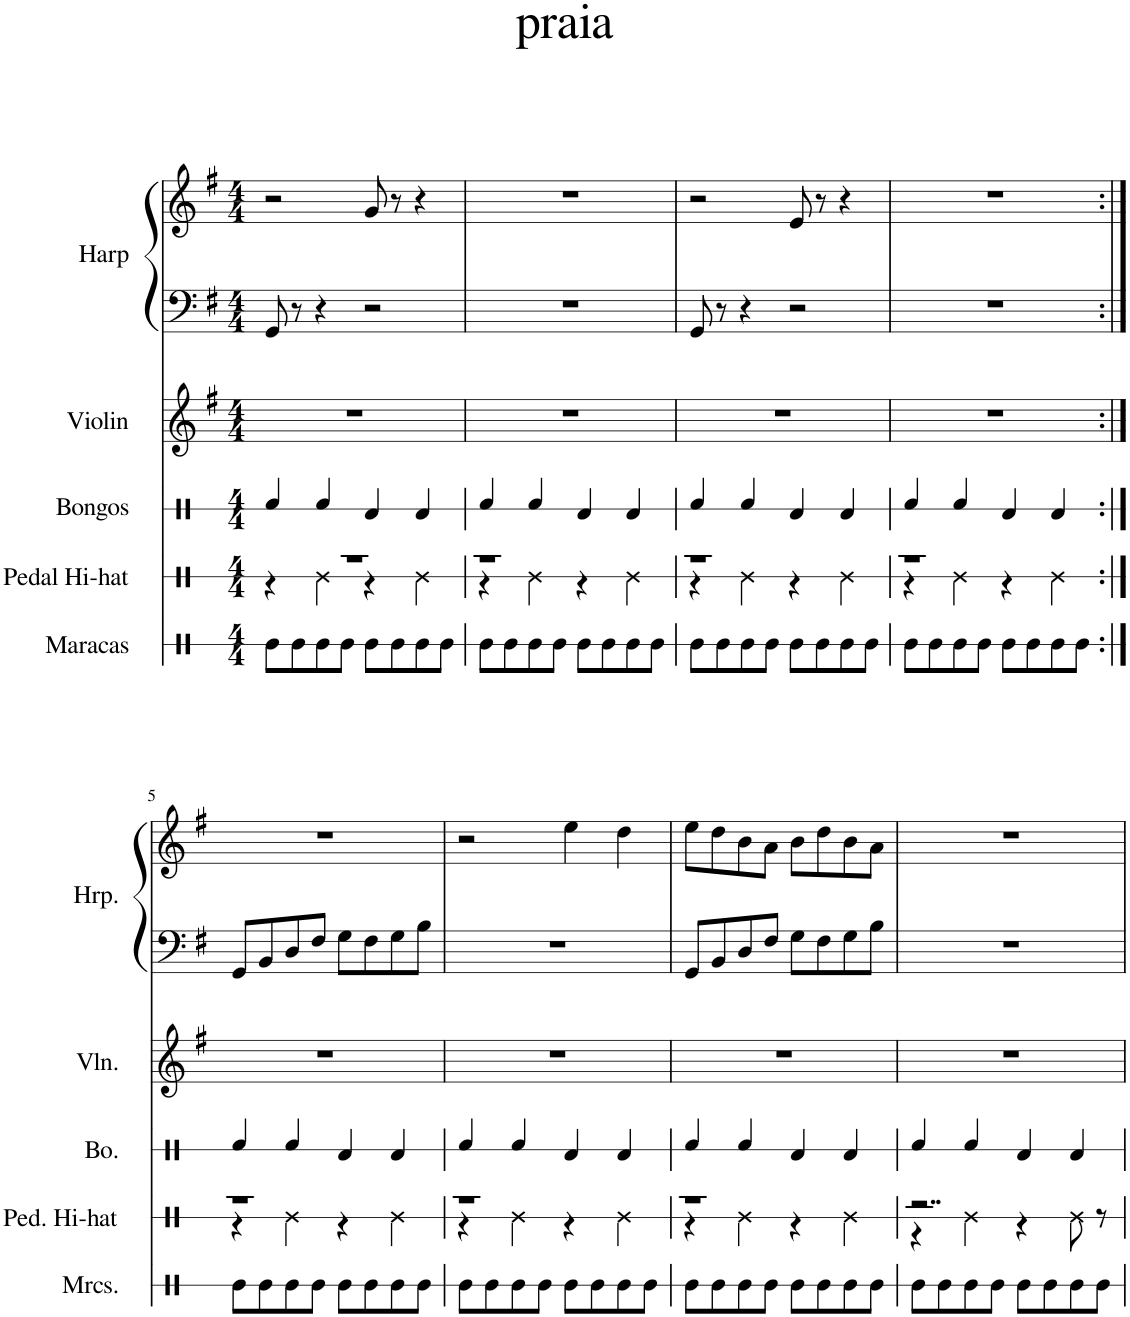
**kern	**kern	**kern	**kern	**kern	**kern
*part5	*part4	*part3	*part2	*part1	*part1
*staff6	*staff5	*staff4	*staff3	*staff2	*staff1
*I"Maracas	*I"Pedal Hi-hat	*I"Bongos	*I"Violin	*I"Harp	*
*I'Mrcs.	*I'Ped. Hi-hat	*I'Bo.	*I'Vln.	*I'Hrp.	*
*stria1	*stria1	*stria1	*	*	*
*clefX	*clefX	*clefX	*clefG2	*clefF4	*clefG2
*k[]	*k[]	*k[]	*k[f#]	*k[f#]	*k[f#]
*M4/4	*M4/4	*M4/4	*M4/4	*M4/4	*M4/4
=1	=1	=1	=1	=1	=1
*	*^	*	*	*	*
8Re\L	1r	4r	4Rf/	1r	8GG/	2r
8Re\	.	.	.	.	8r	.
8Re\	.	4Re\	4Rf/	.	4r	.
8Re\J	.	.	.	.	.	.
8Re\L	.	4r	4Rd/	.	2r	8g/
8Re\	.	.	.	.	.	8r
8Re\	.	4Re\	4Rd/	.	.	4r
8Re\J	.	.	.	.	.	.
=2	=2	=2	=2	=2	=2	=2
8Re\L	1r	4r	4Rf/	1r	1r	1r
8Re\	.	.	.	.	.	.
8Re\	.	4Re\	4Rf/	.	.	.
8Re\J	.	.	.	.	.	.
8Re\L	.	4r	4Rd/	.	.	.
8Re\	.	.	.	.	.	.
8Re\	.	4Re\	4Rd/	.	.	.
8Re\J	.	.	.	.	.	.
=3	=3	=3	=3	=3	=3	=3
8Re\L	1r	4r	4Rf/	1r	8GG/	2r
8Re\	.	.	.	.	8r	.
8Re\	.	4Re\	4Rf/	.	4r	.
8Re\J	.	.	.	.	.	.
8Re\L	.	4r	4Rd/	.	2r	8e/
8Re\	.	.	.	.	.	8r
8Re\	.	4Re\	4Rd/	.	.	4r
8Re\J	.	.	.	.	.	.
=4	=4	=4	=4	=4	=4	=4
8Re\L	1r	4r	4Rf/	1r	1r	1r
8Re\	.	.	.	.	.	.
8Re\	.	4Re\	4Rf/	.	.	.
8Re\J	.	.	.	.	.	.
8Re\L	.	4r	4Rd/	.	.	.
8Re\	.	.	.	.	.	.
8Re\	.	4Re\	4Rd/	.	.	.
8Re\J	.	.	.	.	.	.
!!LO:LB:g=z
=5:|!	=5:|!	=5:|!	=5:|!	=5:|!	=5:|!	=5:|!
8Re\L	1r	4r	4Rf/	1r	8GG/L	1r
8Re\	.	.	.	.	8BB/	.
8Re\	.	4Re\	4Rf/	.	8D/	.
8Re\J	.	.	.	.	8F#/J	.
8Re\L	.	4r	4Rd/	.	8G\L	.
8Re\	.	.	.	.	8F#\	.
8Re\	.	4Re\	4Rd/	.	8G\	.
8Re\J	.	.	.	.	8B\J	.
=6	=6	=6	=6	=6	=6	=6
8Re\L	1r	4r	4Rf/	1r	1r	2r
8Re\	.	.	.	.	.	.
8Re\	.	4Re\	4Rf/	.	.	.
8Re\J	.	.	.	.	.	.
8Re\L	.	4r	4Rd/	.	.	4ee\
8Re\	.	.	.	.	.	.
8Re\	.	4Re\	4Rd/	.	.	4dd\
8Re\J	.	.	.	.	.	.
=7	=7	=7	=7	=7	=7	=7
8Re\L	1r	4r	4Rf/	1r	8GG/L	8ee\L
8Re\	.	.	.	.	8BB/	8dd\
8Re\	.	4Re\	4Rf/	.	8D/	8b\
8Re\J	.	.	.	.	8F#/J	8a\J
8Re\L	.	4r	4Rd/	.	8G\L	8b\L
8Re\	.	.	.	.	8F#\	8dd\
8Re\	.	4Re\	4Rd/	.	8G\	8b\
8Re\J	.	.	.	.	8B\J	8a\J
=8	=8	=8	=8	=8	=8	=8
8Re\L	2..r	4r	4Rf/	1r	1r	1r
8Re\	.	.	.	.	.	.
8Re\	.	4Re\	4Rf/	.	.	.
8Re\J	.	.	.	.	.	.
8Re\L	.	4r	4Rd/	.	.	.
8Re\	.	.	.	.	.	.
8Re\	.	8Re\	4Rd/	.	.	.
8Re\J	8r	8ryy	.	.	.	.
*	*v	*v	*	*	*	*
=	=	=	=	=	=
*-	*-	*-	*-	*-	*-
